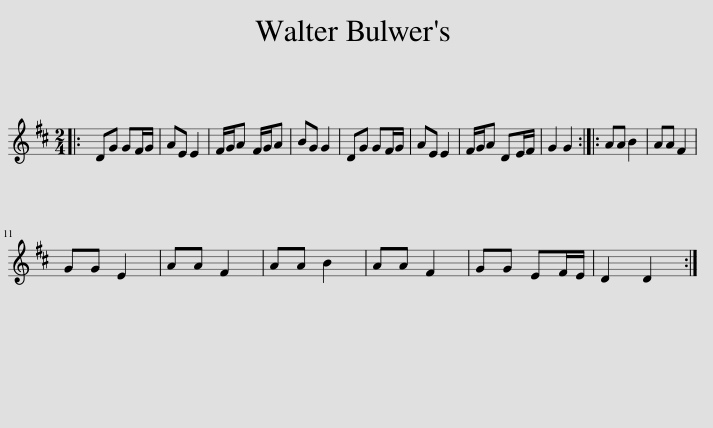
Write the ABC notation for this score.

X:1
L:1/8
M:2/4
I:linebreak $
K:D
V:1 treble
V:1
|: DG GF/G/ | AE E2 | F/G/A F/G/A | BG G2 | DG GF/G/ | %5
 AE E2 | F/G/A DE/F/ | G2 G2 :: AA B2 | AA F2 |$ %10
 GG E2 | AA F2 | AA B2 | AA F2 | GG EF/E/ | %15
 D2 D2 :| %16
